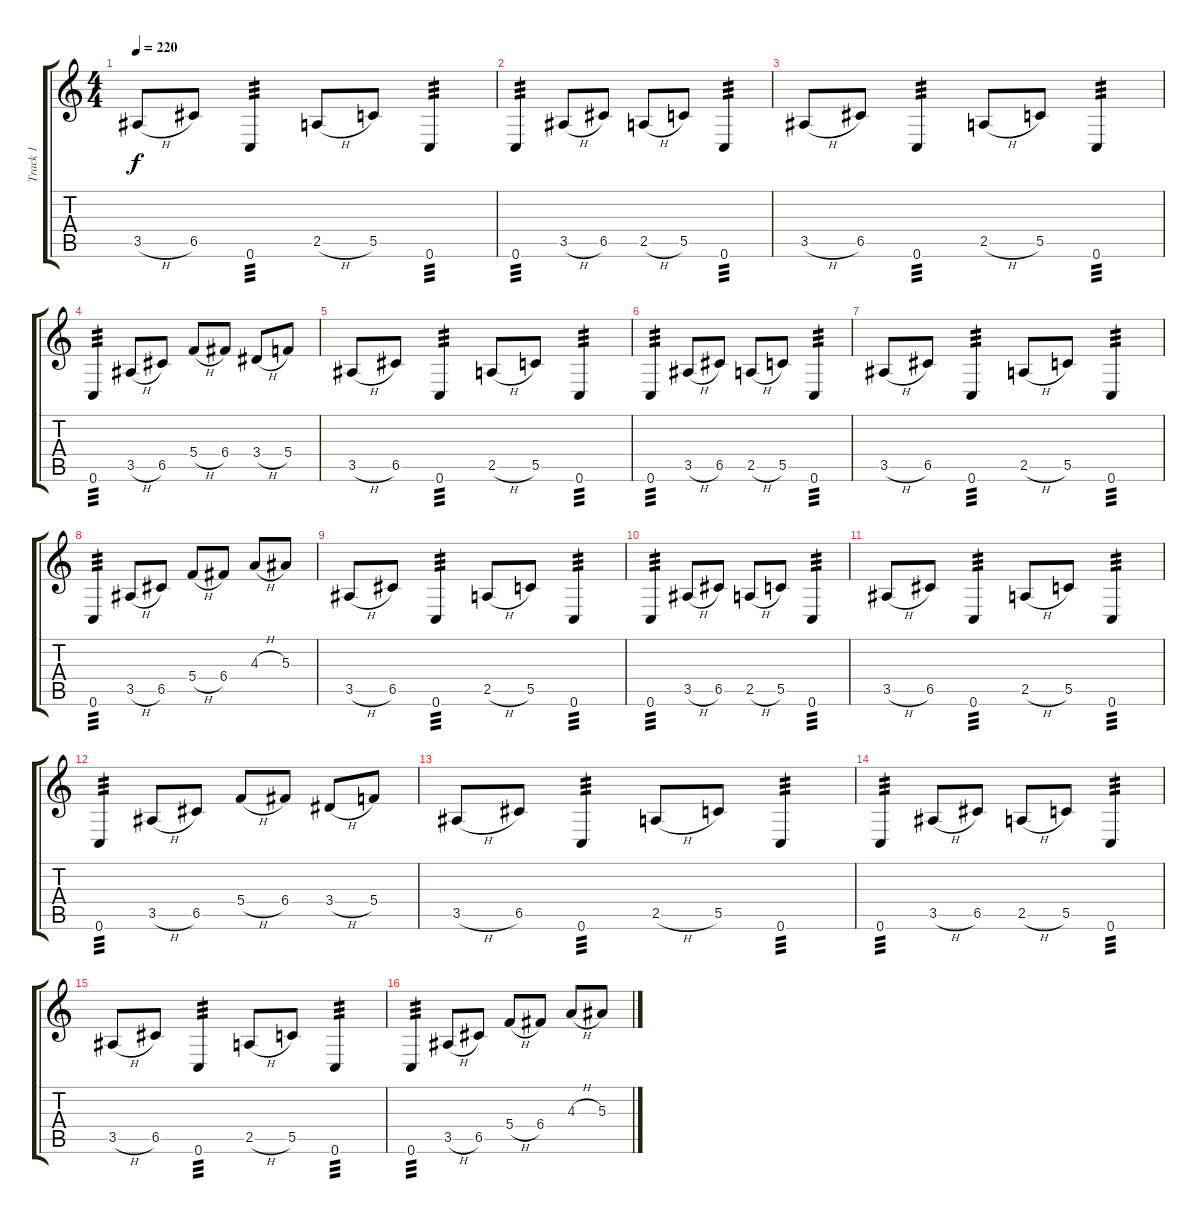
\track ("Track 1" "Track 1") {instrument acousticguitarsteel}
\staff {score tabs}
\tuning (D4 A3 F3 C3 G2 C2) {hide}
\ts (4 4)
\tempo 220
\clef g2
\ks c
3.5{h}.8{dy f} 6.5.8 0.6.4{tp 3} 2.5{h}.8 5.5.8 0.6.4{tp 3} |
0.6.4{tp 3} 3.5{h}.8 6.5.8 2.5{h}.8 5.5.8 0.6.4{tp 3} |
3.5{h}.8 6.5.8 0.6.4{tp 3} 2.5{h}.8 5.5.8 0.6.4{tp 3} |
0.6.4{tp 3} 3.5{h}.8 6.5.8 5.4{h}.8 6.4.8 3.4{h}.8 5.4.8 |
3.5{h}.8 6.5.8 0.6.4{tp 3} 2.5{h}.8 5.5.8 0.6.4{tp 3} |
0.6.4{tp 3} 3.5{h}.8 6.5.8 2.5{h}.8 5.5.8 0.6.4{tp 3} |
3.5{h}.8 6.5.8 0.6.4{tp 3} 2.5{h}.8 5.5.8 0.6.4{tp 3} |
0.6.4{tp 3} 3.5{h}.8 6.5.8 5.4{h}.8 6.4.8 4.3{h}.8 5.3.8 |
3.5{h}.8 6.5.8 0.6.4{tp 3} 2.5{h}.8 5.5.8 0.6.4{tp 3} |
0.6.4{tp 3} 3.5{h}.8 6.5.8 2.5{h}.8 5.5.8 0.6.4{tp 3} |
3.5{h}.8 6.5.8 0.6.4{tp 3} 2.5{h}.8 5.5.8 0.6.4{tp 3} |
0.6.4{tp 3} 3.5{h}.8 6.5.8 5.4{h}.8 6.4.8 3.4{h}.8 5.4.8 |
3.5{h}.8 6.5.8 0.6.4{tp 3} 2.5{h}.8 5.5.8 0.6.4{tp 3} |
0.6.4{tp 3} 3.5{h}.8 6.5.8 2.5{h}.8 5.5.8 0.6.4{tp 3} |
3.5{h}.8 6.5.8 0.6.4{tp 3} 2.5{h}.8 5.5.8 0.6.4{tp 3} |
0.6.4{tp 3} 3.5{h}.8 6.5.8 5.4{h}.8 6.4.8 4.3{h}.8 5.3.8
